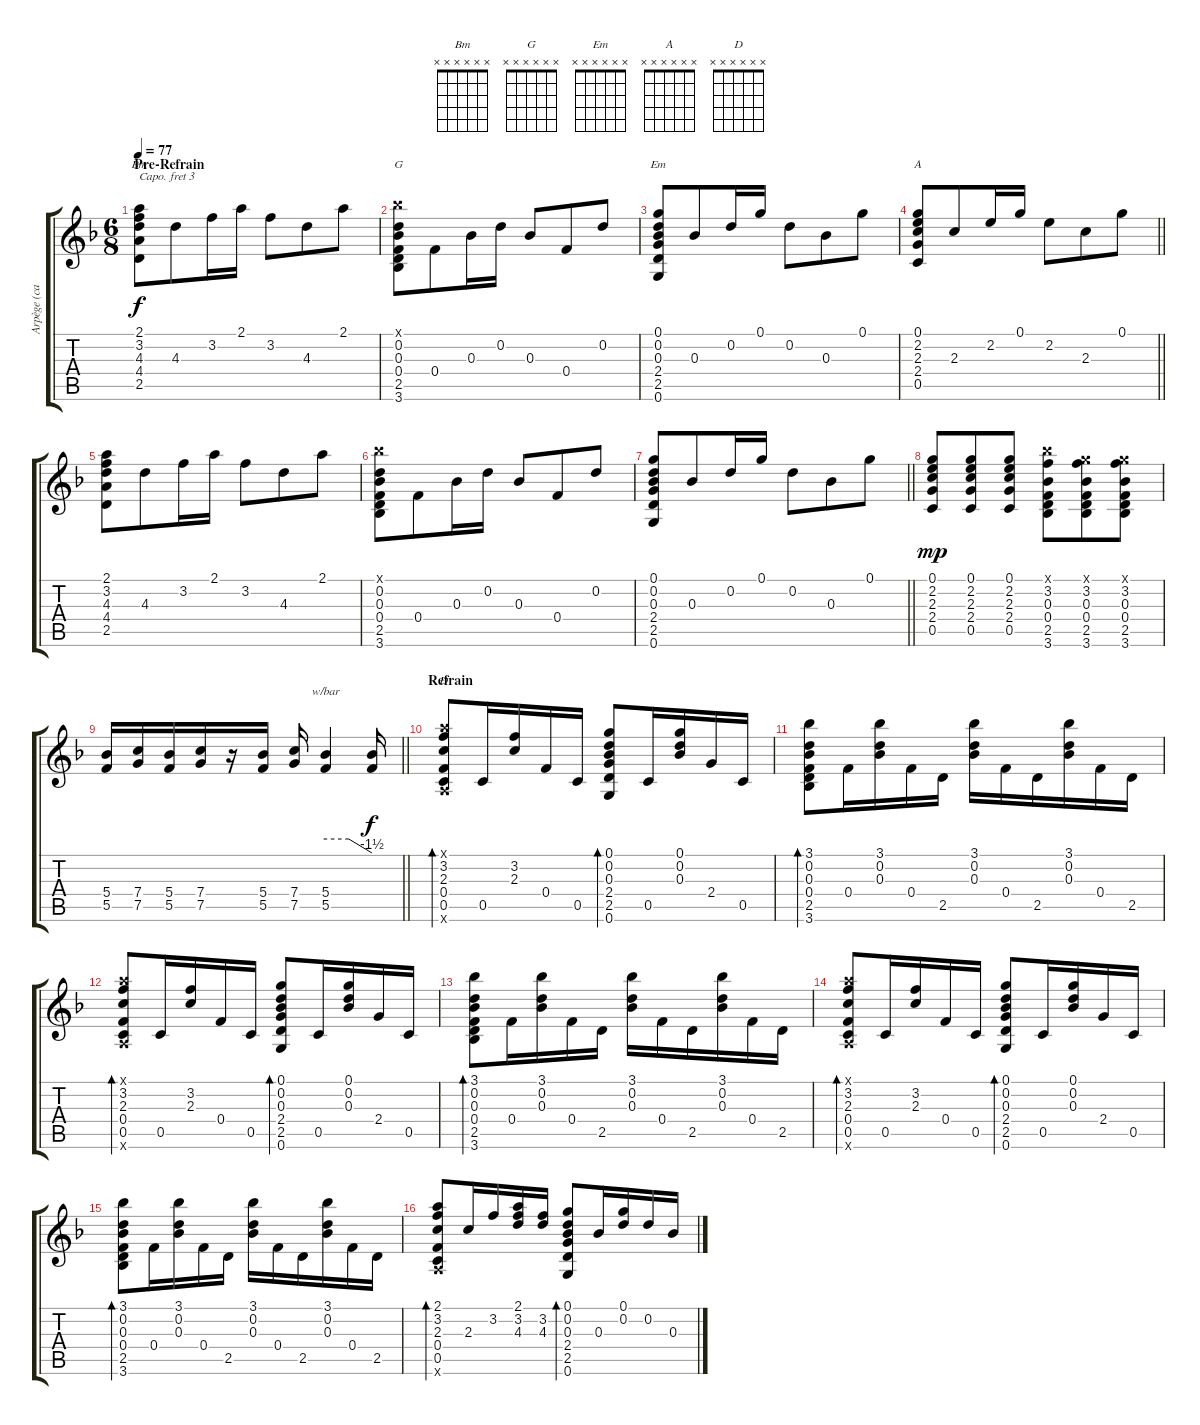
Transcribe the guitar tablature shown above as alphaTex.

\track ("Arpège (capo 3)" "Arpège (ca") {instrument acousticguitarsteel}
\staff {score tabs}
\capo 3
\tuning (E4 B3 G3 D3 A2 E2) {hide}
\chord ("Bm" x x x x x x)
\chord ("G" x x x x x x)
\chord ("Em" x x x x x x)
\chord ("A" x x x x x x)
\chord ("D" x x x x x x)
\ts (6 8)
\section ("" "Pre-Refrain")
\tempo 77
\clef g2
\ks f
(2.1 3.2 4.3 4.4 2.5).8{ch "Bm" dy f volume 12} 4.3.8 3.2.16 2.1.16 3.2.8 4.3.8 2.1.8 |
(3.1{x} 0.2 0.3 0.4 2.5 3.6).8{ch "G"} 0.4.8 0.3.16 0.2.16 0.3.8 0.4.8 0.2.8 |
(0.1 0.2 0.3 2.4 2.5 0.6).8{ch "Em"} 0.3.8 0.2.16 0.1.16 0.2.8 0.3.8 0.1.8 |
\barLineRight lightlight
(0.1 2.2 2.3 2.4 0.5).8{ch "A"} 2.3.8 2.2.16 0.1.16 2.2.8 2.3.8 0.1.8 |
(2.1 3.2 4.3 4.4 2.5).8 4.3.8 3.2.16 2.1.16 3.2.8 4.3.8 2.1.8 |
(3.1{x} 0.2 0.3 0.4 2.5 3.6).8 0.4.8 0.3.16 0.2.16 0.3.8 0.4.8 0.2.8 |
\barLineRight lightlight
(0.1 0.2 0.3 2.4 2.5 0.6).8 0.3.8 0.2.16 0.1.16 0.2.8 0.3.8 0.1.8 |
(0.1 2.2 2.3 2.4 0.5).8{dy mp} (0.1 2.2 2.3 2.4 0.5).8 (0.1 2.2 2.3 2.4 0.5).8 (3.1{x} 3.2 0.3 0.4 2.5 3.6).8 (0.1{x} 3.2 0.3 0.4 2.5 3.6).8 (0.1{x} 3.2 0.3 0.4 2.5 3.6).8 |
\barLineRight lightlight
(5.4 5.5).16{instrument distortionguitar} (7.4 7.5).16 (5.4 5.5).16 (7.4 7.5).16 r.16 (5.4 5.5).16 (7.4 7.5).16 (5.4 5.5).4{tbe (custom default 0 0 30 0 60 -6)} (5.4{t} 5.5{t}).16{dy f} |
\section ("" "Refrain")
(2.1{x} 3.2 2.3 0.4 0.5 2.6{x}).8{bd 60 ch "D" instrument acousticguitarsteel} 0.5.16 (3.2 2.3).16 0.4.16 0.5.16 (0.1 0.2 0.3 2.4 2.5 0.6).8{bd 60} 0.5.16 (0.1 0.2 0.3).16 2.4.16 0.5.16 |
(3.1 0.2 0.3 0.4 2.5 3.6).8{bd 60} 0.4.16 (3.1 0.2 0.3).16 0.4.16 2.5.16 (3.1 0.2 0.3).16 0.4.16 2.5.16 (3.1 0.2 0.3).16 0.4.16 2.5.16 |
(2.1{x} 3.2 2.3 0.4 0.5 2.6{x}).8{bd 60} 0.5.16 (3.2 2.3).16 0.4.16 0.5.16 (0.1 0.2 0.3 2.4 2.5 0.6).8{bd 60} 0.5.16 (0.1 0.2 0.3).16 2.4.16 0.5.16 |
(3.1 0.2 0.3 0.4 2.5 3.6).8{bd 60} 0.4.16 (3.1 0.2 0.3).16 0.4.16 2.5.16 (3.1 0.2 0.3).16 0.4.16 2.5.16 (3.1 0.2 0.3).16 0.4.16 2.5.16 |
(2.1{x} 3.2 2.3 0.4 0.5 2.6{x}).8{bd 60} 0.5.16 (3.2 2.3).16 0.4.16 0.5.16 (0.1 0.2 0.3 2.4 2.5 0.6).8{bd 60} 0.5.16 (0.1 0.2 0.3).16 2.4.16 0.5.16 |
(3.1 0.2 0.3 0.4 2.5 3.6).8{bd 60} 0.4.16 (3.1 0.2 0.3).16 0.4.16 2.5.16 (3.1 0.2 0.3).16 0.4.16 2.5.16 (3.1 0.2 0.3).16 0.4.16 2.5.16 |
(2.1 3.2 2.3 0.4 0.5 2.6{x}).8{bd 60} 2.3.16 3.2.16 (2.1 3.2 4.3).16 (3.2 4.3).16 (0.1 0.2 0.3 2.4 2.5 0.6).8{bd 60} 0.3.16 (0.1 0.2).16 0.2.16 0.3.16
